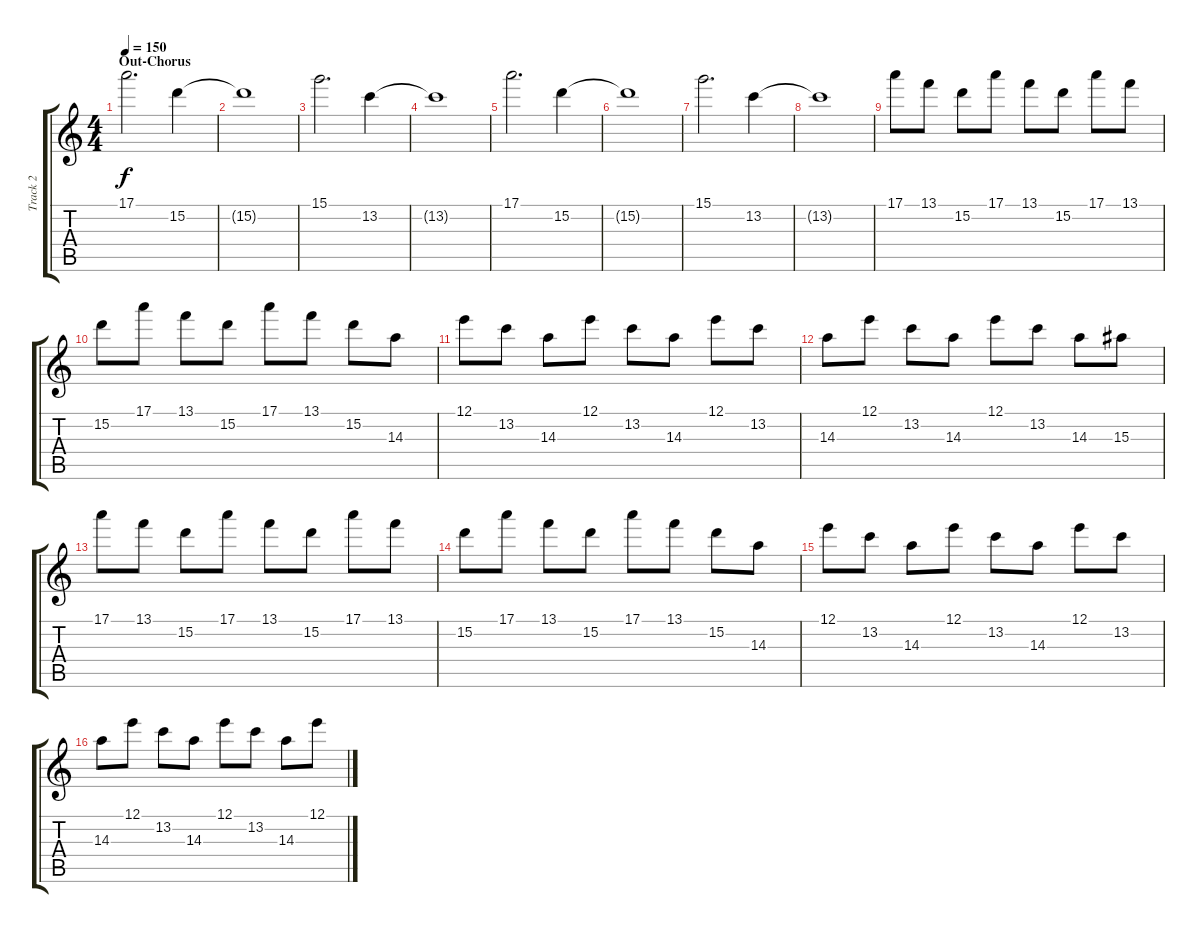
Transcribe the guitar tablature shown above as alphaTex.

\track ("Track 2" "Track 2") {instrument acousticguitarnylon}
\staff {score tabs}
\tuning (E4 B3 G3 D3 A2 D2) {hide}
\ts (4 4)
\section ("" "Out-Chorus")
\tempo 150
\clef g2
\ks c
17.1.2{d dy f volume 13} 15.2.4 |
15.2{t}.1 |
15.1.2{d} 13.2.4 |
13.2{t}.1 |
17.1.2{d} 15.2.4 |
15.2{t}.1 |
15.1.2{d} 13.2.4 |
13.2{t}.1 |
17.1.8 13.1.8 15.2.8 17.1.8 13.1.8 15.2.8 17.1.8 13.1.8 |
15.2.8 17.1.8 13.1.8 15.2.8 17.1.8 13.1.8 15.2.8 14.3.8 |
12.1.8 13.2.8 14.3.8 12.1.8 13.2.8 14.3.8 12.1.8 13.2.8 |
14.3.8 12.1.8 13.2.8 14.3.8 12.1.8 13.2.8 14.3.8 15.3.8 |
17.1.8 13.1.8 15.2.8 17.1.8 13.1.8 15.2.8 17.1.8 13.1.8 |
15.2.8 17.1.8 13.1.8 15.2.8 17.1.8 13.1.8 15.2.8 14.3.8 |
12.1.8 13.2.8 14.3.8 12.1.8 13.2.8 14.3.8 12.1.8 13.2.8 |
14.3.8 12.1.8 13.2.8 14.3.8 12.1.8 13.2.8 14.3.8 12.1.8
